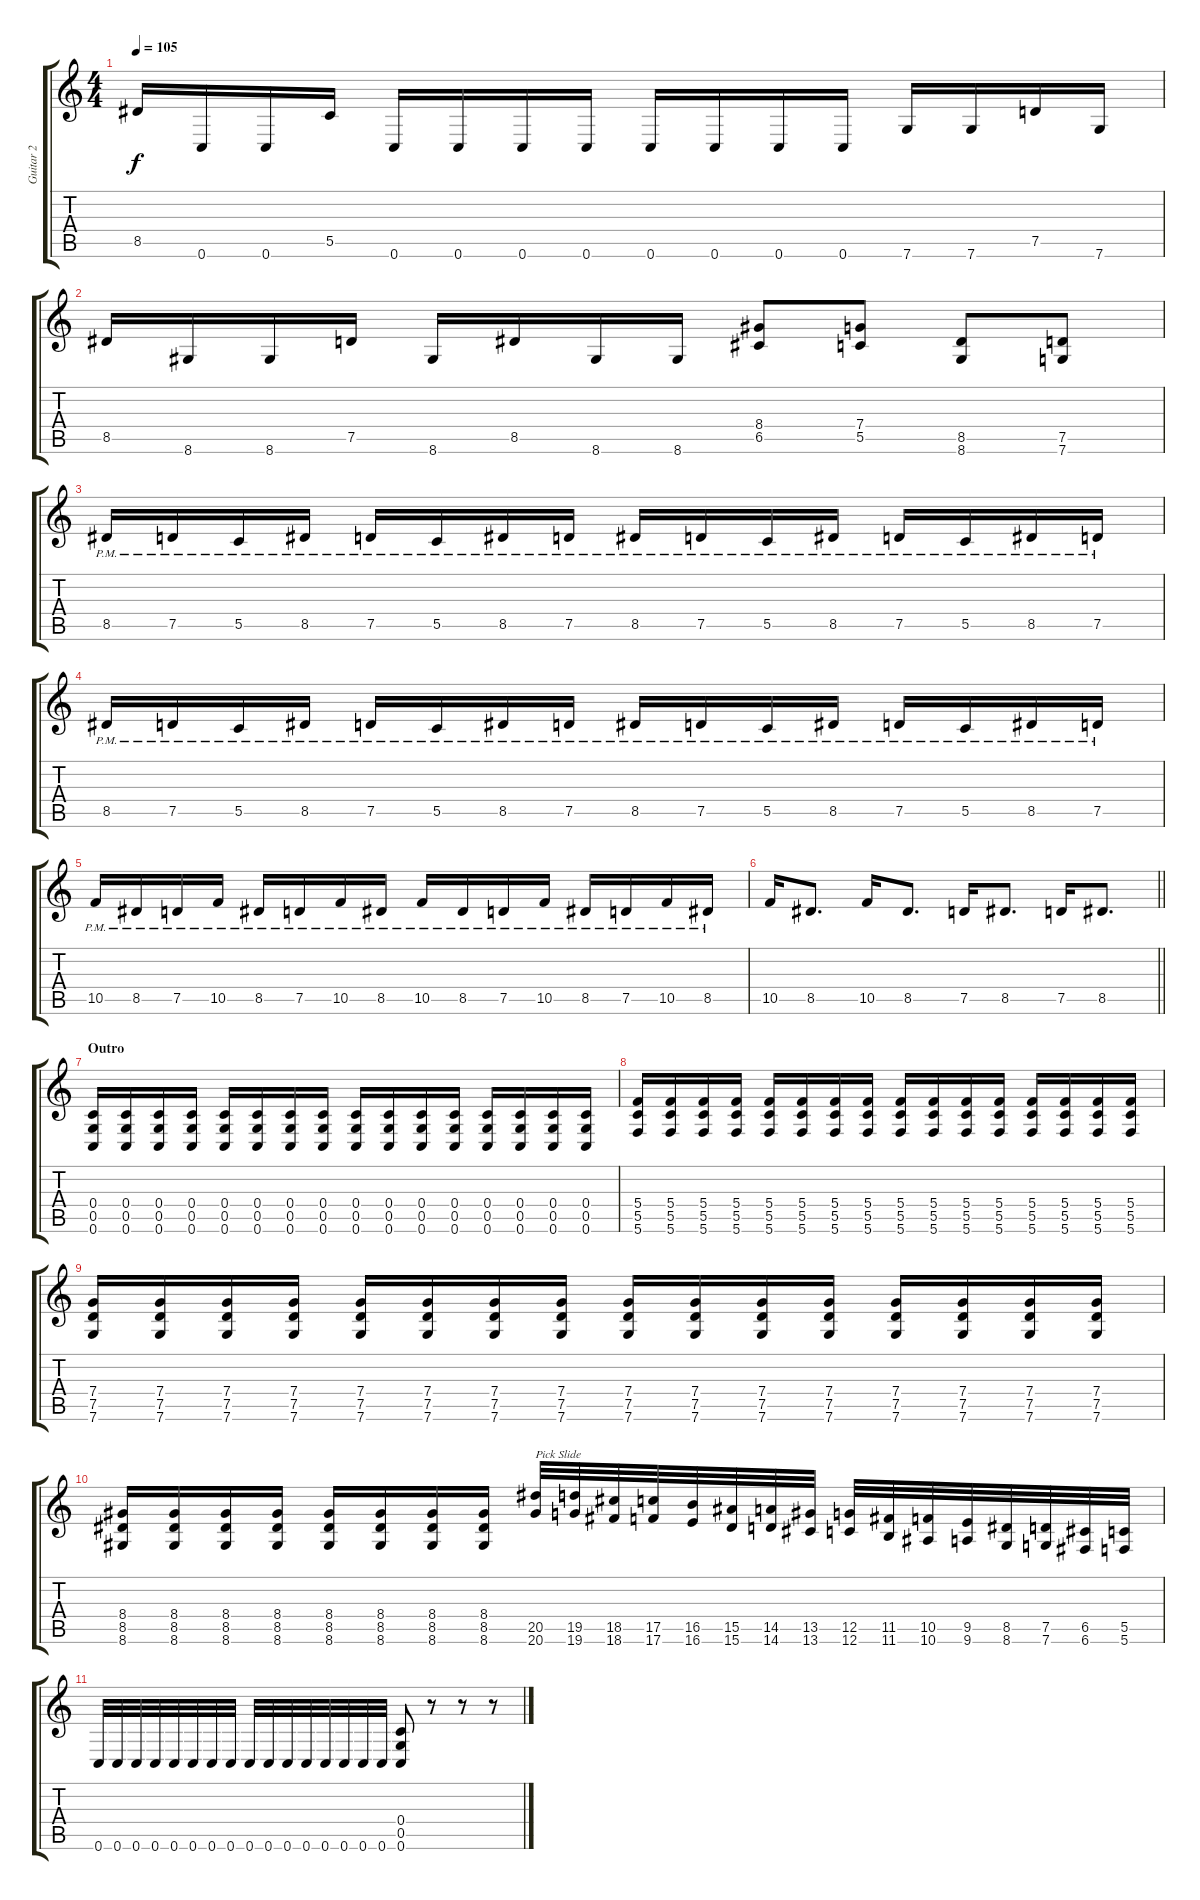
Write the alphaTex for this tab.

\track ("Guitar 2" "Guitar 2") {instrument distortionguitar}
\staff {score tabs}
\tuning (D4 A3 F3 C3 G2 C2) {hide}
\ts (4 4)
\tempo 105
\clef g2
\ks c
8.5.16{dy f} 0.6.16 0.6.16 5.5.16 0.6.16 0.6.16 0.6.16 0.6.16 0.6.16 0.6.16 0.6.16 0.6.16 7.6.16 7.6.16 7.5.16 7.6.16 |
8.5.16 8.6.16 8.6.16 7.5.16 8.6.16 8.5.16 8.6.16 8.6.16 (8.4 6.5).8 (7.4 5.5).8 (8.5 8.6).8 (7.5 7.6).8 |
8.5{pm}.16 7.5{pm}.16 5.5{pm}.16 8.5{pm}.16 7.5{pm}.16 5.5{pm}.16 8.5{pm}.16 7.5{pm}.16 8.5{pm}.16 7.5{pm}.16 5.5{pm}.16 8.5{pm}.16 7.5{pm}.16 5.5{pm}.16 8.5{pm}.16 7.5{pm}.16 |
8.5{pm}.16 7.5{pm}.16 5.5{pm}.16 8.5{pm}.16 7.5{pm}.16 5.5{pm}.16 8.5{pm}.16 7.5{pm}.16 8.5{pm}.16 7.5{pm}.16 5.5{pm}.16 8.5{pm}.16 7.5{pm}.16 5.5{pm}.16 8.5{pm}.16 7.5{pm}.16 |
10.5{pm}.16 8.5{pm}.16 7.5{pm}.16 10.5{pm}.16 8.5{pm}.16 7.5{pm}.16 10.5{pm}.16 8.5{pm}.16 10.5{pm}.16 8.5{pm}.16 7.5{pm}.16 10.5{pm}.16 8.5{pm}.16 7.5{pm}.16 10.5{pm}.16 8.5{pm}.16 |
\barLineRight lightlight
10.5.16 8.5.8{d} 10.5.16 8.5.8{d} 7.5.16 8.5.8{d} 7.5.16 8.5.8{d} |
\section ("" "Outro")
(0.4 0.5 0.6).16 (0.4 0.5 0.6).16 (0.4 0.5 0.6).16 (0.4 0.5 0.6).16 (0.4 0.5 0.6).16 (0.4 0.5 0.6).16 (0.4 0.5 0.6).16 (0.4 0.5 0.6).16 (0.4 0.5 0.6).16 (0.4 0.5 0.6).16 (0.4 0.5 0.6).16 (0.4 0.5 0.6).16 (0.4 0.5 0.6).16 (0.4 0.5 0.6).16 (0.4 0.5 0.6).16 (0.4 0.5 0.6).16 |
(5.4 5.5 5.6).16 (5.4 5.5 5.6).16 (5.4 5.5 5.6).16 (5.4 5.5 5.6).16 (5.4 5.5 5.6).16 (5.4 5.5 5.6).16 (5.4 5.5 5.6).16 (5.4 5.5 5.6).16 (5.4 5.5 5.6).16 (5.4 5.5 5.6).16 (5.4 5.5 5.6).16 (5.4 5.5 5.6).16 (5.4 5.5 5.6).16 (5.4 5.5 5.6).16 (5.4 5.5 5.6).16 (5.4 5.5 5.6).16 |
(7.4 7.5 7.6).16 (7.4 7.5 7.6).16 (7.4 7.5 7.6).16 (7.4 7.5 7.6).16 (7.4 7.5 7.6).16 (7.4 7.5 7.6).16 (7.4 7.5 7.6).16 (7.4 7.5 7.6).16 (7.4 7.5 7.6).16 (7.4 7.5 7.6).16 (7.4 7.5 7.6).16 (7.4 7.5 7.6).16 (7.4 7.5 7.6).16 (7.4 7.5 7.6).16 (7.4 7.5 7.6).16 (7.4 7.5 7.6).16 |
(8.4 8.5 8.6).16 (8.4 8.5 8.6).16 (8.4 8.5 8.6).16 (8.4 8.5 8.6).16 (8.4 8.5 8.6).16 (8.4 8.5 8.6).16 (8.4 8.5 8.6).16 (8.4 8.5 8.6).16 (20.5 20.6).32{txt "Pick Slide" instrument guitarharmonics} (19.5 19.6).32 (18.5 18.6).32 (17.5 17.6).32 (16.5 16.6).32 (15.5 15.6).32 (14.5 14.6).32 (13.5 13.6).32 (12.5 12.6).32 (11.5 11.6).32 (10.5 10.6).32 (9.5 9.6).32 (8.5 8.6).32 (7.5 7.6).32 (6.5 6.6).32 (5.5 5.6).32 |
0.6.32{instrument distortionguitar} 0.6.32 0.6.32 0.6.32 0.6.32 0.6.32 0.6.32 0.6.32 0.6.32 0.6.32 0.6.32 0.6.32 0.6.32 0.6.32 0.6.32 0.6.32 (0.4 0.5 0.6).8 r.8 r.8 r.8
